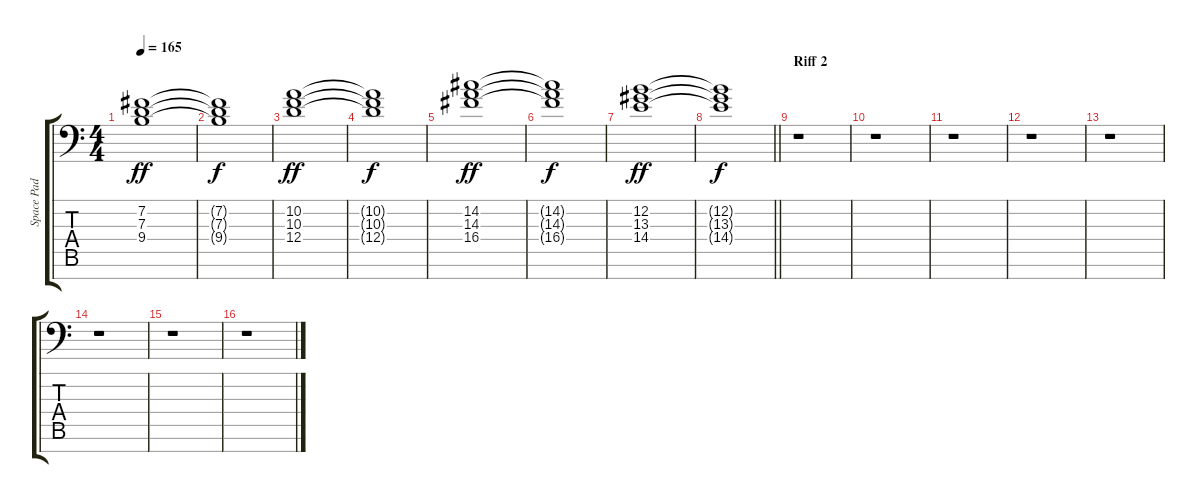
\track ("Space Pad synth part" "Space Pad ") {instrument synthstrings2}
\staff {score tabs}
\tuning (C8 B3 G3 D3 A2 E2 C-1) {hide}
\ts (4 4)
\tempo 165
\clef f4
\ks c
(7.2 7.3 9.4).1{dy ff} |
(7.2{t} 7.3{t} 9.4{t}).1{dy f} |
(10.2 10.3 12.4).1{dy ff} |
(10.2{t} 10.3{t} 12.4{t}).1{dy f} |
(14.2 14.3 16.4).1{dy ff} |
(14.2{t} 14.3{t} 16.4{t}).1{dy f} |
(12.2 13.3 14.4).1{dy ff} |
\barLineRight lightlight
(12.2{t} 13.3{t} 14.4{t}).1{dy f} |
\section ("" "Riff 2")
r.1 |
r.1 |
r.1 |
r.1 |
r.1 |
r.1 |
r.1 |
r.1
